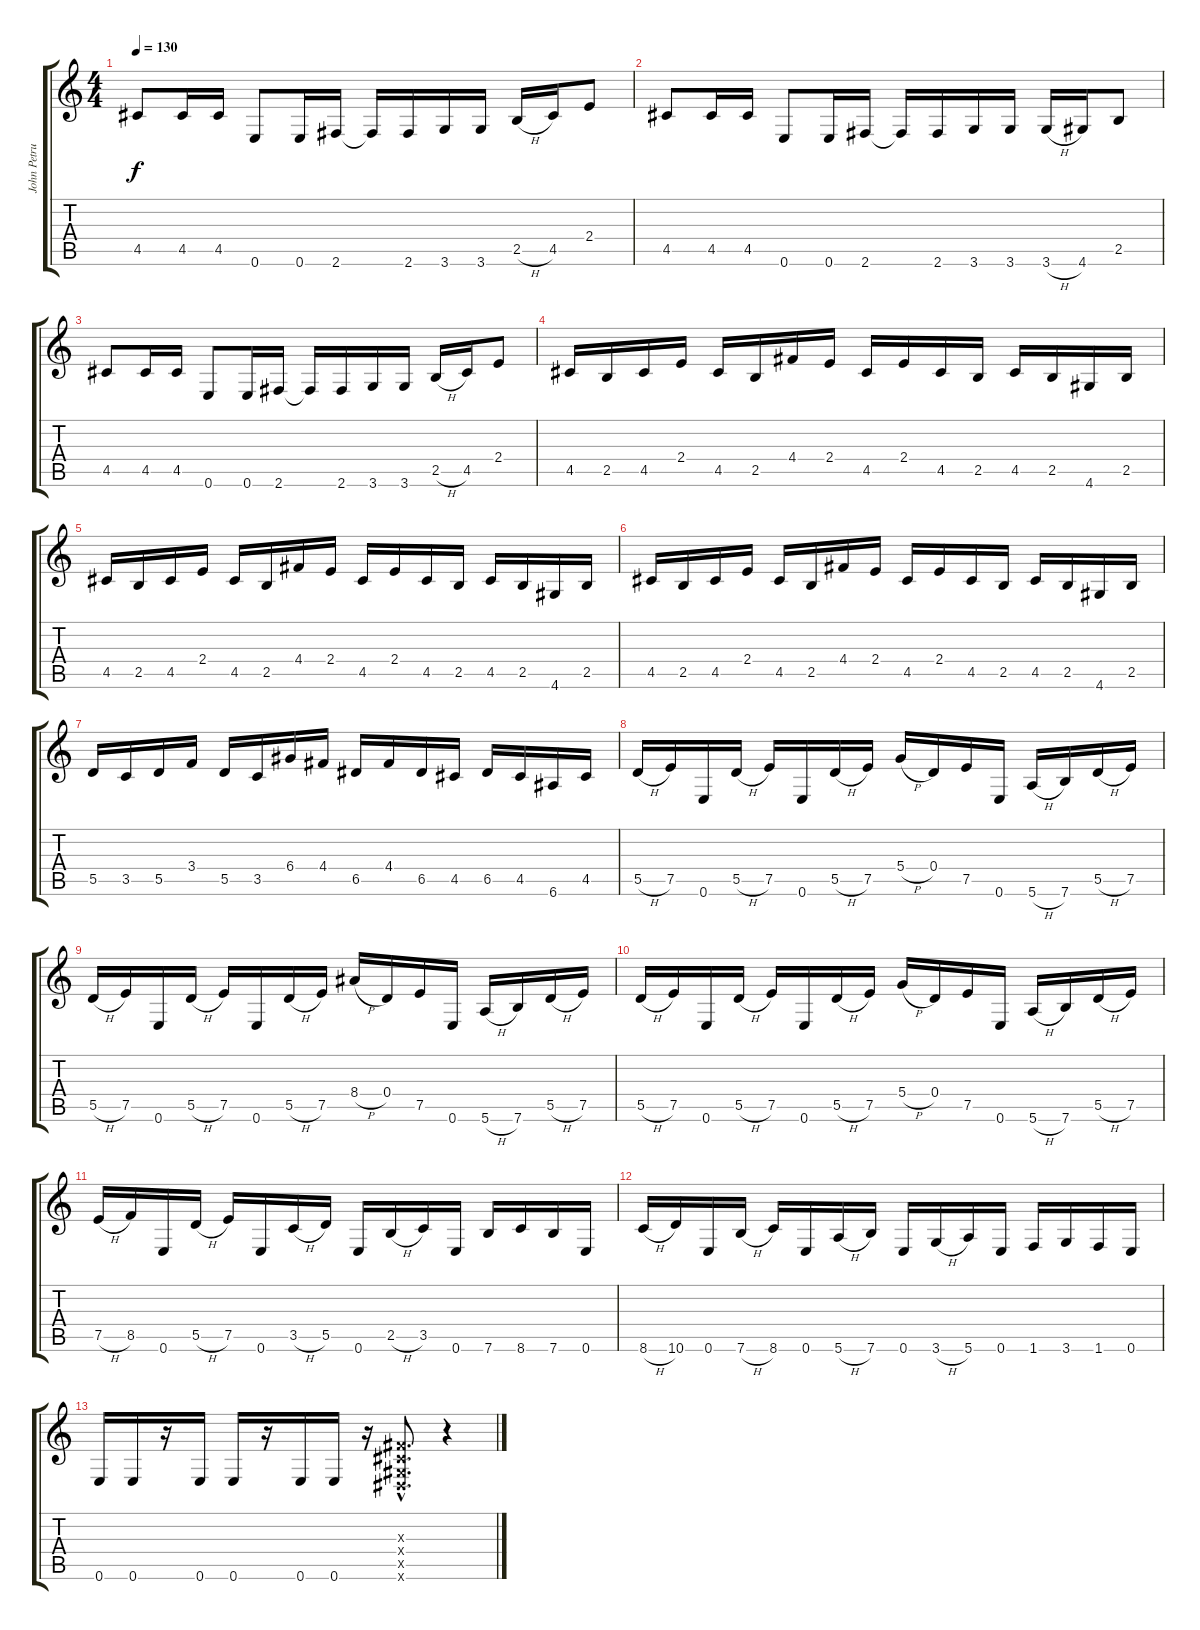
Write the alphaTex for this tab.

\track ("John Petrucci" "John Petru") {instrument distortionguitar}
\staff {score tabs}
\tuning (E4 B3 G3 D3 A2 E2) {hide}
\ts (4 4)
\tempo 130
\clef g2
\ks c
4.5.8{dy f} 4.5.16 4.5.16 0.6.8 0.6.16 2.6.16 2.6{t}.16 2.6.16 3.6.16 3.6.16 2.5{h}.16 4.5.16 2.4.8 |
4.5.8 4.5.16 4.5.16 0.6.8 0.6.16 2.6.16 2.6{t}.16 2.6.16 3.6.16 3.6.16 3.6{h}.16 4.6.16 2.5.8 |
4.5.8 4.5.16 4.5.16 0.6.8 0.6.16 2.6.16 2.6{t}.16 2.6.16 3.6.16 3.6.16 2.5{h}.16 4.5.16 2.4.8 |
4.5.16 2.5.16 4.5.16 2.4.16 4.5.16 2.5.16 4.4.16 2.4.16 4.5.16 2.4.16 4.5.16 2.5.16 4.5.16 2.5.16 4.6.16 2.5.16 |
4.5.16 2.5.16 4.5.16 2.4.16 4.5.16 2.5.16 4.4.16 2.4.16 4.5.16 2.4.16 4.5.16 2.5.16 4.5.16 2.5.16 4.6.16 2.5.16 |
4.5.16 2.5.16 4.5.16 2.4.16 4.5.16 2.5.16 4.4.16 2.4.16 4.5.16 2.4.16 4.5.16 2.5.16 4.5.16 2.5.16 4.6.16 2.5.16 |
5.5.16 3.5.16 5.5.16 3.4.16 5.5.16 3.5.16 6.4.16 4.4.16 6.5.16 4.4.16 6.5.16 4.5.16 6.5.16 4.5.16 6.6.16 4.5.16 |
5.5{h}.16 7.5.16 0.6.16 5.5{h}.16 7.5.16 0.6.16 5.5{h}.16 7.5.16 5.4{h}.16 0.4.16 7.5.16 0.6.16 5.6{h}.16 7.6.16 5.5{h}.16 7.5.16 |
5.5{h}.16 7.5.16 0.6.16 5.5{h}.16 7.5.16 0.6.16 5.5{h}.16 7.5.16 8.4{h}.16 0.4.16 7.5.16 0.6.16 5.6{h}.16 7.6.16 5.5{h}.16 7.5.16 |
5.5{h}.16 7.5.16 0.6.16 5.5{h}.16 7.5.16 0.6.16 5.5{h}.16 7.5.16 5.4{h}.16 0.4.16 7.5.16 0.6.16 5.6{h}.16 7.6.16 5.5{h}.16 7.5.16 |
7.5{h}.16 8.5.16 0.6.16 5.5{h}.16 7.5.16 0.6.16 3.5{h}.16 5.5.16 0.6.16 2.5{h}.16 3.5.16 0.6.16 7.6.16 8.6.16 7.6.16 0.6.16 |
8.6{h}.16 10.6.16 0.6.16 7.6{h}.16 8.6.16 0.6.16 5.6{h}.16 7.6.16 0.6.16 3.6{h}.16 5.6.16 0.6.16 1.6.16 3.6.16 1.6.16 0.6.16 |
0.6.16 0.6.16 r.16 0.6.16 0.6.16 r.16 0.6.16 0.6.16 r.16 (-1.3{hac x} -1.4{hac x} -1.5{hac x} -1.6{hac x}).8{d} r.4
